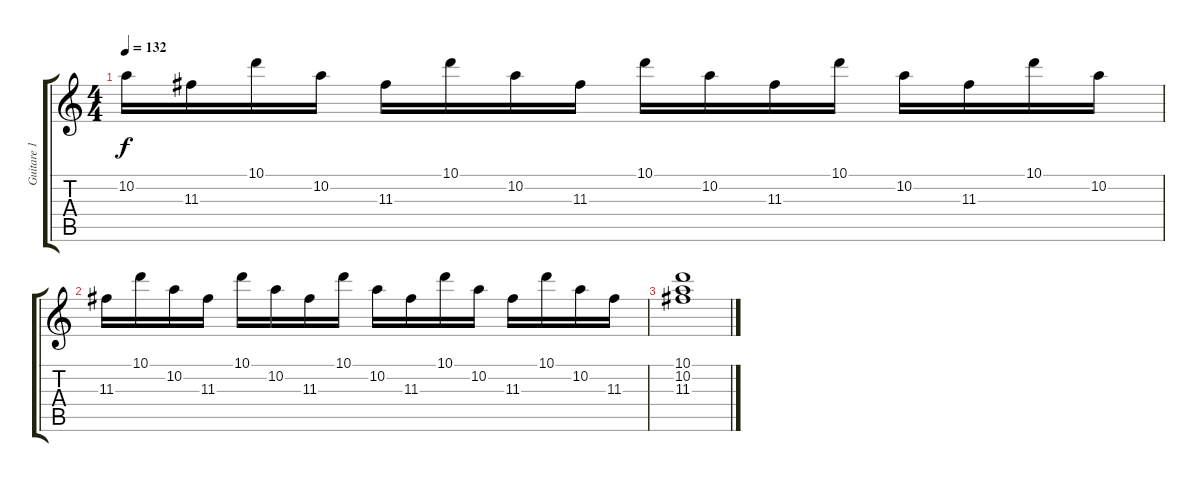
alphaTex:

\track ("Guitare 1" "Guitare 1") {instrument electricguitarclean}
\staff {score tabs}
\tuning (E4 B3 G3 D3 A2 E2) {hide}
\ts (4 4)
\tempo 132
\clef g2
\ks c
10.2.16{dy f} 11.3.16 10.1.16 10.2.16 11.3.16 10.1.16 10.2.16 11.3.16 10.1.16 10.2.16 11.3.16 10.1.16 10.2.16 11.3.16 10.1.16 10.2.16 |
11.3.16 10.1.16 10.2.16 11.3.16 10.1.16 10.2.16 11.3.16 10.1.16 10.2.16 11.3.16 10.1.16 10.2.16 11.3.16 10.1.16 10.2.16 11.3.16 |
(10.1 10.2 11.3).1
